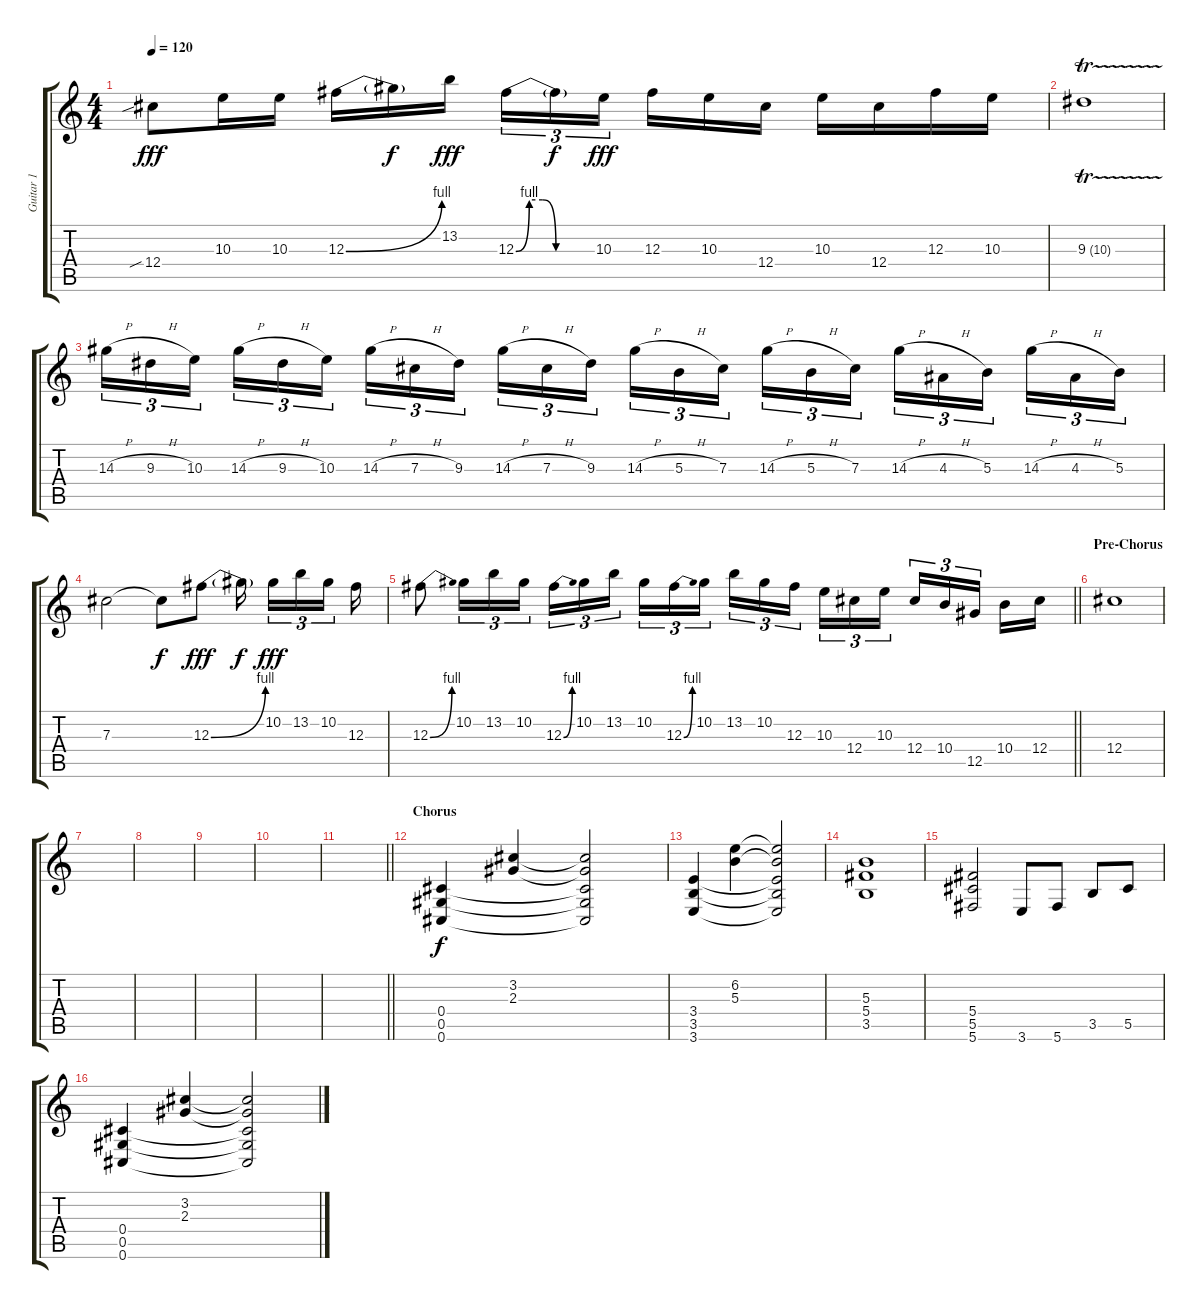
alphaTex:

\track ("Guitar 1" "Guitar 1") {instrument distortionguitar}
\staff {score tabs}
\tuning (Eb4 Bb3 Gb3 Db3 Ab2 Db2) {hide}
\ts (4 4)
\tempo 120
\clef g2
\ks c
12.4{sib}.8{dy fff} 10.3.16 10.3.16 12.3{be (bend 0 0 60 4)}.16 12.3{t}.16{dy f} 13.2.16{dy fff beam splitsecondary} 12.3{be (custom 0 0 10 4 20 4 30 0 60 0)}.16{tu (3 2)} 12.3{t}.16{tu (3 2) dy f} 10.3.16{tu (3 2) dy fff beam splitsecondary} 12.3.16 10.3.16 12.4.16 10.3.16 12.4.16 12.3.16 10.3.16 |
9.3{tr (10 32)}.1 |
14.3{h}.16{tu (3 2)} 9.3{h}.16{tu (3 2)} 10.3.16{tu (3 2) beam splitsecondary} 14.3{h}.16{tu (3 2)} 9.3{h}.16{tu (3 2)} 10.3.16{tu (3 2)} 14.3{h}.16{tu (3 2)} 7.3{h}.16{tu (3 2)} 9.3.16{tu (3 2) beam splitsecondary} 14.3{h}.16{tu (3 2)} 7.3{h}.16{tu (3 2)} 9.3.16{tu (3 2)} 14.3{h}.16{tu (3 2)} 5.3{h}.16{tu (3 2)} 7.3.16{tu (3 2) beam splitsecondary} 14.3{h}.16{tu (3 2)} 5.3{h}.16{tu (3 2)} 7.3.16{tu (3 2)} 14.3{h}.16{tu (3 2)} 4.3{h}.16{tu (3 2)} 5.3.16{tu (3 2) beam splitsecondary} 14.3{h}.16{tu (3 2)} 4.3{h}.16{tu (3 2)} 5.3.16{tu (3 2)} |
7.3.2 7.3{t}.8{dy f} 12.3{be (bend 0 0 60 4)}.8{dy fff} 12.3{t}.16{dy f beam splitsecondary} 10.2.16{tu (3 2) dy fff} 13.2.16{tu (3 2)} 10.2.16{tu (3 2) beam splitsecondary} 12.3.16 |
\barLineRight lightlight
12.3{be (bend 0 0 60 4)}.8 10.2.16{tu (3 2)} 13.2.16{tu (3 2)} 10.2.16{tu (3 2)} 12.3{be (bend 0 0 60 4)}.16{tu (3 2)} 10.2.16{tu (3 2)} 13.2.16{tu (3 2) beam splitsecondary} 10.2.16{tu (3 2)} 12.3{be (bend 0 0 60 4)}.16{tu (3 2)} 10.2.16{tu (3 2)} 13.2.16{tu (3 2)} 10.2.16{tu (3 2)} 12.3.16{tu (3 2) beam splitsecondary} 10.3.16{tu (3 2)} 12.4.16{tu (3 2)} 10.3.16{tu (3 2)} 12.4.16{tu (3 2)} 10.4.16{tu (3 2)} 12.5.16{tu (3 2) beam splitsecondary} 10.4.16 12.4.16 |
\section ("" "Pre-Chorus")
12.4.1{volume 0} |
|
|
|
|
\barLineRight lightlight
|
\section ("" "Chorus")
(0.4 0.5 0.6).4{dy f} (3.2 2.3).4 (3.2{t} 2.3{t} 0.4{t} 0.5{t} 0.6{t}).2 |
(3.4 3.5 3.6).4 (6.2 5.3).4 (6.2{t} 5.3{t} 3.4{t} 3.5{t} 3.6{t}).2 |
(5.3 5.4 3.5).1 |
(5.4 5.5 5.6).2 3.6.8 5.6.8 3.5.8 5.5.8 |
(0.4 0.5 0.6).4 (3.2 2.3).4 (3.2{t} 2.3{t} 0.4{t} 0.5{t} 0.6{t}).2
